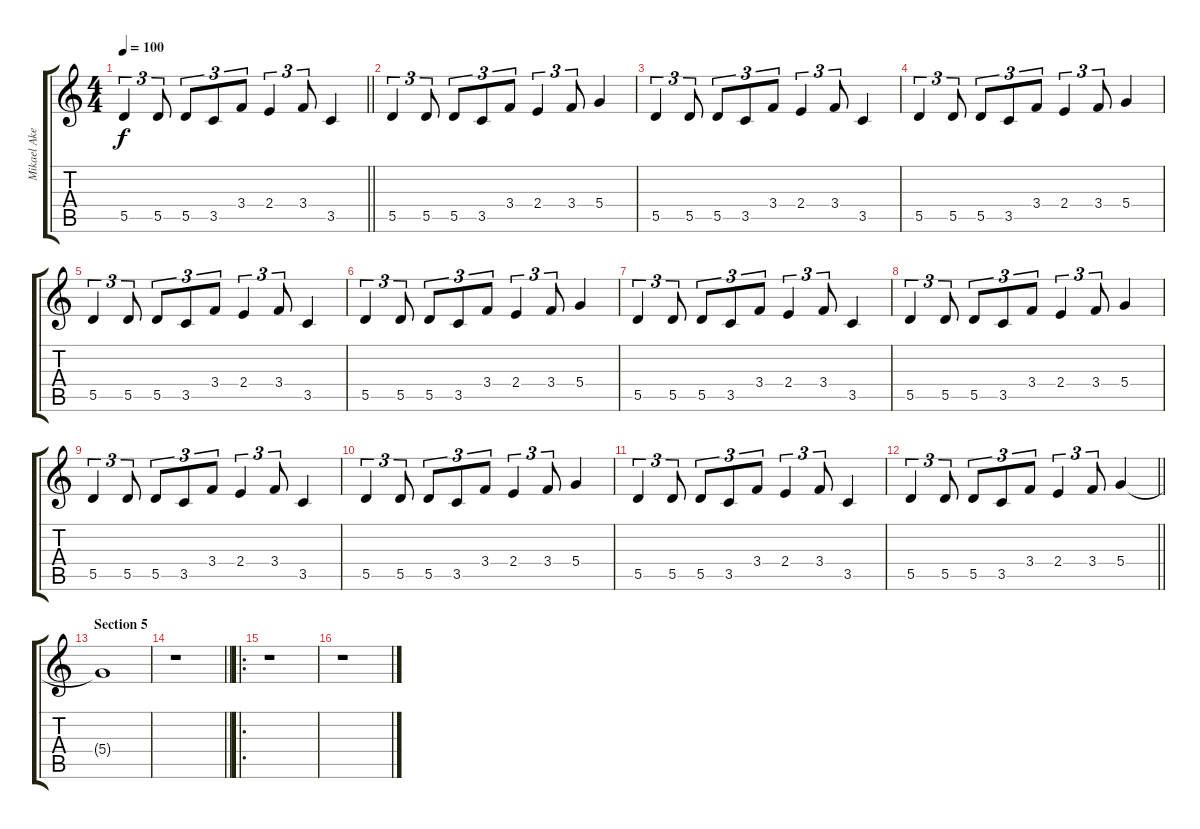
\track ("Mikael Akerfeldt" "Mikael Ake") {instrument distortionguitar}
\staff {score tabs}
\tuning (E4 B3 G3 D3 A2 E2) {hide}
\ts (4 4)
\tempo 100
\clef g2
\barLineRight lightlight
\ks c
5.5.4{tu (3 2) dy f} 5.5.8{tu (3 2)} 5.5.8{tu (3 2)} 3.5.8{tu (3 2)} 3.4.8{tu (3 2)} 2.4.4{tu (3 2)} 3.4.8{tu (3 2)} 3.5.4 |
\section ("" "")
5.5.4{tu (3 2)} 5.5.8{tu (3 2)} 5.5.8{tu (3 2)} 3.5.8{tu (3 2)} 3.4.8{tu (3 2)} 2.4.4{tu (3 2)} 3.4.8{tu (3 2)} 5.4.4 |
5.5.4{tu (3 2)} 5.5.8{tu (3 2)} 5.5.8{tu (3 2)} 3.5.8{tu (3 2)} 3.4.8{tu (3 2)} 2.4.4{tu (3 2)} 3.4.8{tu (3 2)} 3.5.4 |
5.5.4{tu (3 2)} 5.5.8{tu (3 2)} 5.5.8{tu (3 2)} 3.5.8{tu (3 2)} 3.4.8{tu (3 2)} 2.4.4{tu (3 2)} 3.4.8{tu (3 2)} 5.4.4 |
5.5.4{tu (3 2)} 5.5.8{tu (3 2)} 5.5.8{tu (3 2)} 3.5.8{tu (3 2)} 3.4.8{tu (3 2)} 2.4.4{tu (3 2)} 3.4.8{tu (3 2)} 3.5.4 |
5.5.4{tu (3 2)} 5.5.8{tu (3 2)} 5.5.8{tu (3 2)} 3.5.8{tu (3 2)} 3.4.8{tu (3 2)} 2.4.4{tu (3 2)} 3.4.8{tu (3 2)} 5.4.4 |
5.5.4{tu (3 2)} 5.5.8{tu (3 2)} 5.5.8{tu (3 2)} 3.5.8{tu (3 2)} 3.4.8{tu (3 2)} 2.4.4{tu (3 2)} 3.4.8{tu (3 2)} 3.5.4 |
5.5.4{tu (3 2)} 5.5.8{tu (3 2)} 5.5.8{tu (3 2)} 3.5.8{tu (3 2)} 3.4.8{tu (3 2)} 2.4.4{tu (3 2)} 3.4.8{tu (3 2)} 5.4.4 |
5.5.4{tu (3 2)} 5.5.8{tu (3 2)} 5.5.8{tu (3 2)} 3.5.8{tu (3 2)} 3.4.8{tu (3 2)} 2.4.4{tu (3 2)} 3.4.8{tu (3 2)} 3.5.4 |
5.5.4{tu (3 2)} 5.5.8{tu (3 2)} 5.5.8{tu (3 2)} 3.5.8{tu (3 2)} 3.4.8{tu (3 2)} 2.4.4{tu (3 2)} 3.4.8{tu (3 2)} 5.4.4 |
5.5.4{tu (3 2)} 5.5.8{tu (3 2)} 5.5.8{tu (3 2)} 3.5.8{tu (3 2)} 3.4.8{tu (3 2)} 2.4.4{tu (3 2)} 3.4.8{tu (3 2)} 3.5.4 |
\barLineRight lightlight
5.5.4{tu (3 2)} 5.5.8{tu (3 2)} 5.5.8{tu (3 2)} 3.5.8{tu (3 2)} 3.4.8{tu (3 2)} 2.4.4{tu (3 2)} 3.4.8{tu (3 2)} 5.4.4 |
\section ("" "Section 5")
5.4{t}.1{volume 3} |
\barLineRight lightlight
r.1{volume 15} |
\ro
\section ("" "")
r.1 |
r.1
